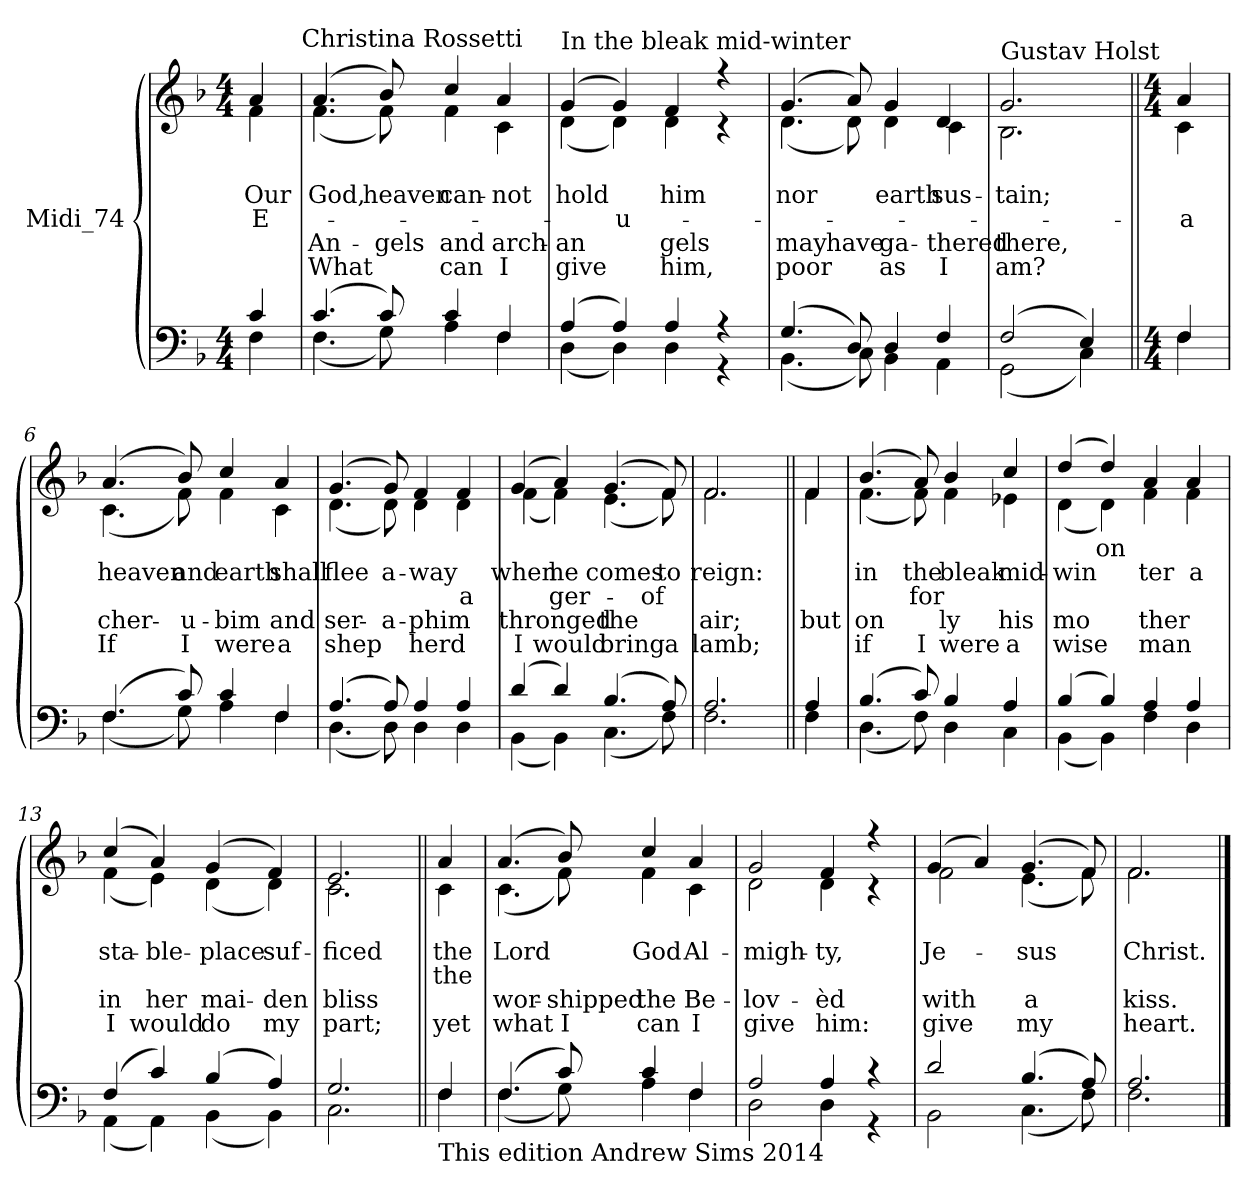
**kern	**kern	**text	**text	**text	**text	**text
*part2	*part1	*part1	*part1	*part1	*part1	*part1
*staff2	*staff1	*staff1	*staff1	*staff1	*staff1	*staff1
*I"Midi_74	*I"Midi_74	*	*	*	*	*
*clefF4	*clefG2	*	*	*	*	*
*k[b-]	*k[b-]	*	*	*	*	*
*F:	*F:	*	*	*	*	*
*M4/4	*M4/4	*	*	*	*	*
=	=	=	=	=	=	=
*^	*	*	*	*	*	*
!	!	!	!	!	!LO:LY:b	!	!
*	*	*^	*	*	*	*	*
!	!	!	!	!	!LO:LY:b	!	!	!
4c/	4F\	4a/	4f\	.	-Our	E-	.	.
!	!	!	!LO:TX:a:t=Christina Rossetti	!	!	!	!	!
=1	=1	=1	=1	=1	=1	=1	=1	=1
!	!	!	!	!LO:LY:b	!	!LO:LY:b	!	!LO:LY:b
!	!	!	!	!	!LO:LY:b	!	!LO:LY:b	!
(>4.c/	(<4.F\	(>4.a/	(<4.f\	.	God,	.	An-	What
!	!	!	!	!LO:LY:b	!	!LO:LY:b	!	!
!	!	!	!	!	!LO:LY:b	!	!LO:LY:b	!
8c/)	8G\)	8b-/)	8f\)	.	-heaven	.	gels	.
!	!	!	!	!LO:LY:b	!	!LO:LY:b	!	!LO:LY:b
!	!	!	!	!	!LO:LY:b	!	!LO:LY:b	!
4c/	4A\	4cc/	4f\	.	can-	.	-and	can
!	!	!	!	!LO:LY:b	!	!LO:LY:b	!	!LO:LY:b
!	!	!	!	!	!LO:LY:b	!	!LO:LY:b	!
4F/	4F\	4a/	4c\	.	not	.	arch-	I
=2	=2	=2	=2	=2	=2	=2	=2	=2
!	!	!LO:TX:a:t=In the bleak mid-winter	!	!	!	!	!	!
!	!	!	!	!LO:LY:b	!	!LO:LY:b	!	!LO:LY:b
!	!	!	!	!	!LO:LY:b	!	!LO:LY:b	!
(>4A/	(<4D\	(>4g/	(<4d\	.	hold	.	an	-give
!	!	!	!	!	!	!LO:LY:b	!	!
4A/)	4D\)	4g/)	4d\)	.	.	u-	.	.
!	!	!	!	!LO:LY:b	!	!LO:LY:b	!	!LO:LY:b
!	!	!	!	!	!LO:LY:b	!	!LO:LY:b	!
4A/	4D\	4f/	4d\	.	him	.	gels	him,
4r	4r	4r	4r	.	.	.	.	.
=3	=3	=3	=3	=3	=3	=3	=3	=3
!	!	!	!	!LO:LY:b	!	!LO:LY:b	!	!LO:LY:b
!	!	!	!	!	!LO:LY:b	!	!LO:LY:b	!
(>4.G/	(<4.BB-\	(>4.g/	(<4.d\	.	nor	.	may	-poor
!	!	!	!	!LO:LY:b	!	!LO:LY:b	!	!
!	!	!	!	!	!	!	!LO:LY:b	!
8D/)	8C\)	8a/)	8d\)	.	.	.	have	.
!	!	!	!	!LO:LY:b	!	!LO:LY:b	!	!LO:LY:b
!	!	!	!	!	!LO:LY:b	!	!LO:LY:b	!
4D/	4BB-\	4g/	4d\	.	earth	.	ga-	as
!	!	!	!	!LO:LY:b	!	!LO:LY:b	!	!LO:LY:b
!	!	!	!	!	!LO:LY:b	!	!LO:LY:b	!
4F/	4AA\	4d/	4c\	.	-sus-	.	-thered	I
=4	=4	=4	=4	=4	=4	=4	=4	=4
!	!	!LO:TX:a:t=Gustav Holst	!	!	!	!	!	!
!	!	!	!	!LO:LY:b	!	!LO:LY:b	!	!LO:LY:b
!	!	!	!	!	!LO:LY:b	!	!LO:LY:b	!
(>2F/	(<2GG\	2.g/	2.B-\	.	tain;	.	there,	am?
4E/)	4C\)	.	.	.	.	.	.	.
!!LO:LB:g=z	!!
=5||	=5||	=5||	=5||	=5||	=5||	=5||	=5||	=5||
*M4/4	*	*M4/4	*	*	*	*	*	*
!	!	!	!	!	!	!LO:LY:b	!	!
4F/	4F\	4a/	4c\	.	.	a	.	.
=6	=6	=6	=6	=6	=6	=6	=6	=6
!	!	!	!	!LO:LY:b	!	!LO:LY:b	!	!LO:LY:b
!	!	!	!	!	!LO:LY:b	!	!LO:LY:b	!
(>4.F/	(<4.F\	(>4.a/	(<4.c\	.	heaven	.	cher-	If
!	!	!	!	!LO:LY:b	!	!	!	!LO:LY:b
!	!	!	!	!	!LO:LY:b	!	!LO:LY:b	!
8c/)	8G\)	8b-/)	8f\)	.	-and	.	u-	I
!	!	!	!	!LO:LY:b	!	!LO:LY:b	!	!LO:LY:b
!	!	!	!	!	!LO:LY:b	!	!LO:LY:b	!
4c/	4A\	4cc/	4f\	.	-earth	.	bim	were
!	!	!	!	!LO:LY:b	!	!LO:LY:b	!	!LO:LY:b
!	!	!	!	!	!LO:LY:b	!	!LO:LY:b	!
4F/	4F\	4a/	4c\	.	shall	.	and	a
=7	=7	=7	=7	=7	=7	=7	=7	=7
!	!	!	!	!LO:LY:b	!	!LO:LY:b	!	!LO:LY:b
!	!	!	!	!	!LO:LY:b	!	!LO:LY:b	!
(>4.A/	(<4.D\	(>4.g/	(<4.d\	.	flee	.	ser-	shep
!	!	!	!	!	!LO:LY:b	!	!LO:LY:b	!
8A/)	8D\)	8g/)	8d\)	.	-a-	.	-a-	.
!	!	!	!	!LO:LY:b	!	!LO:LY:b	!	!LO:LY:b
!	!	!	!	!	!LO:LY:b	!	!LO:LY:b	!
4A/	4D\	4f/	4d\	.	-way	.	phim	herd
!	!	!	!	!	!	!LO:LY:b	!	!
4A/	4D\	4f/	4d\	.	.	a	.	.
=8	=8	=8	=8	=8	=8	=8	=8	=8
!	!	!	!	!LO:LY:b	!	!LO:LY:b	!	!LO:LY:b
!	!	!	!	!	!LO:LY:b	!	!LO:LY:b	!
(>4d/	(<4BB-\	(>4g/	(<4f\	.	when	.	thronged	-I
!	!	!	!	!LO:LY:b	!	!LO:LY:b	!	!LO:LY:b
!	!	!	!	!	!LO:LY:b	!	!	!
4d/)	4BB-\)	4a/)	4f\)	.	he	ger-	.	-would
!	!	!	!	!LO:LY:b	!	!LO:LY:b	!	!LO:LY:b
!	!	!	!	!	!LO:LY:b	!	!LO:LY:b	!
(>4.B-/	(<4.C\	(>4.g/	(<4.e\	.	comes	.	the	bring
!	!	!	!	!LO:LY:b	!	!LO:LY:b	!	!LO:LY:b
!	!	!	!	!	!LO:LY:b	!	!	!
8A/)	8F\)	8f/)	8f\)	.	to	of	.	a
=9	=9	=9	=9	=9	=9	=9	=9	=9
!	!	!	!	!LO:LY:b	!	!LO:LY:b	!	!LO:LY:b
!	!	!	!	!	!LO:LY:b	!	!LO:LY:b	!
2.A/	2.F\	2.f/	2.f\	.	reign:	.	air;	lamb;
!!LO:LB:g=z	!!
=10||	=10||	=10||	=10||	=10||	=10||	=10||	=10||	=10||
!	!	!	!	!	!	!LO:LY:b	!	!
!	!	!	!	!	!	!	!LO:LY:b	!
4A/	4F\	4f/	4f\	.	.	.	-but	.
=11	=11	=11	=11	=11	=11	=11	=11	=11
!	!	!	!	!LO:LY:b	!	!LO:LY:b	!	!LO:LY:b
!	!	!	!	!	!LO:LY:b	!	!LO:LY:b	!
(>4.B-/	(<4.D\	(>4.b-/	(<4.f\	.	in	.	on	if
!	!	!	!	!LO:LY:b	!	!LO:LY:b	!	!LO:LY:b
!	!	!	!	!	!LO:LY:b	!	!	!
8c/)	8F\)	8a/)	8f\)	.	the	for	.	I
!	!	!	!	!LO:LY:b	!	!LO:LY:b	!	!LO:LY:b
!	!	!	!	!	!LO:LY:b	!	!LO:LY:b	!
4B-/	4D\	4b-/	4f\	.	bleak	.	ly	were
!	!	!	!	!LO:LY:b	!	!LO:LY:b	!	!LO:LY:b
!	!	!	!	!	!LO:LY:b	!	!LO:LY:b	!
4A/	4C\	4cc/	4e-X\	.	mid-	.	-his	a
=12	=12	=12	=12	=12	=12	=12	=12	=12
!	!	!	!	!LO:LY:b	!	!LO:LY:b	!	!LO:LY:b
!	!	!	!	!	!LO:LY:b	!	!LO:LY:b	!
(>4B-/	(<4BB-\	(>4dd/	(<4d\	.	win	.	mo	wise
!	!	!	!	!LO:LY:b	!	!	!	!
4B-/)	4BB-\)	4dd/)	4d\)	on	.	.	.	.
!	!	!	!	!LO:LY:b	!	!LO:LY:b	!	!LO:LY:b
!	!	!	!	!	!LO:LY:b	!	!LO:LY:b	!
4A/	4F\	4a/	4f\	.	ter	.	ther	man
!	!	!	!	!	!LO:LY:b	!	!	!
4A/	4D\	4a/	4f\	.	a	.	.	.
=13	=13	=13	=13	=13	=13	=13	=13	=13
!	!	!	!	!LO:LY:b	!	!LO:LY:b	!	!LO:LY:b
!	!	!	!	!	!LO:LY:b	!	!LO:LY:b	!
(>4F/	(<4AA\	(>4cc/	(<4f\	.	sta-	.	-in	I
!	!	!	!	!	!	!	!	!LO:LY:b
!	!	!	!	!	!LO:LY:b	!	!LO:LY:b	!
4c/)	4AA\)	4a/)	4e\)	.	ble-	.	-her	would
!	!	!	!	!LO:LY:b	!	!LO:LY:b	!	!LO:LY:b
!	!	!	!	!	!LO:LY:b	!	!LO:LY:b	!
(>4B-/	(<4BB-\	(>4g/	(<4d\	.	place	.	mai-	do
!	!	!	!	!	!	!LO:LY:b	!	!LO:LY:b
!	!	!	!	!	!LO:LY:b	!	!LO:LY:b	!
4A/)	4BB-\)	4f/)	4d\)	.	-suf-	.	-den	-my
=14	=14	=14	=14	=14	=14	=14	=14	=14
!	!	!	!	!LO:LY:b	!	!LO:LY:b	!	!LO:LY:b
!	!	!	!	!	!LO:LY:b	!	!LO:LY:b	!
2.G/	2.C\	2.e/	2.c\	.	ficed	.	bliss	part;
!!LO:LB:g=z	!!
=15||	=15||	=15||	=15||	=15||	=15||	=15||	=15||	=15||
!LO:TX:b:t=This edition  Andrew Sims 2014	!	!	!	!	!	!	!	!
!	!	!	!	!	!	!LO:LY:b	!	!LO:LY:b
!	!	!	!	!	!LO:LY:b	!	!	!
4F/	4F\	4a/	4c\	.	the	the	.	yet
=16	=16	=16	=16	=16	=16	=16	=16	=16
!	!	!	!	!LO:LY:b	!	!LO:LY:b	!	!LO:LY:b
!	!	!	!	!	!LO:LY:b	!	!LO:LY:b	!
(>4.F/	(<4.F\	(>4.a/	(<4.c\	.	Lord	.	wor-	what
!	!	!	!	!LO:LY:b	!	!LO:LY:b	!	!LO:LY:b
!	!	!	!	!	!	!	!LO:LY:b	!
8c/)	8G\)	8b-/)	8f\)	.	.	.	-shipped	I
!	!	!	!	!LO:LY:b	!	!LO:LY:b	!	!LO:LY:b
!	!	!	!	!	!LO:LY:b	!	!LO:LY:b	!
4c/	4A\	4cc/	4f\	.	God	.	the	can
!	!	!	!	!LO:LY:b	!	!LO:LY:b	!	!LO:LY:b
!	!	!	!	!	!LO:LY:b	!	!LO:LY:b	!
4F/	4F\	4a/	4c\	.	Al-	.	-Be-	I
=17	=17	=17	=17	=17	=17	=17	=17	=17
!	!	!	!	!LO:LY:b	!	!LO:LY:b	!	!LO:LY:b
!	!	!	!	!	!LO:LY:b	!	!LO:LY:b	!
2A/	2D\	2g/	2d\	.	migh-	.	-lov-	-give
!	!	!	!	!LO:LY:b	!	!LO:LY:b	!	!LO:LY:b
!	!	!	!	!	!LO:LY:b	!	!LO:LY:b	!
4A/	4D\	4f/	4d\	.	-ty,	.	èd	him:
4r	4r	4r	4r	.	.	.	.	.
=18	=18	=18	=18	=18	=18	=18	=18	=18
!	!	!	!	!LO:LY:b	!	!LO:LY:b	!	!LO:LY:b
!	!	!	!	!	!LO:LY:b	!	!LO:LY:b	!
2d/	2BB-\	(>4g/	2f\	.	Je-	.	-with	give
.	.	4a/)	.	.	.	.	.	.
!	!	!	!	!LO:LY:b	!	!LO:LY:b	!	!LO:LY:b
!	!	!	!	!	!LO:LY:b	!	!LO:LY:b	!
(>4.B-/	(<4.C\	(>4.g/	(<4.e\	.	sus	.	a	my
8A/)	8F\)	8f/)	8f\)	.	.	.	.	.
=19	=19	=19	=19	=19	=19	=19	=19	=19
!	!	!	!	!LO:LY:b	!	!LO:LY:b	!	!LO:LY:b
!	!	!	!	!	!LO:LY:b	!	!LO:LY:b	!
2.A/	2.F\	2.f/	2.f\	.	Christ.	.	kiss.	heart.
*v	*v	*	*	*	*	*	*	*
*	*v	*v	*	*	*	*	*
==	==	==	==	==	==	==
*-	*-	*-	*-	*-	*-	*-
